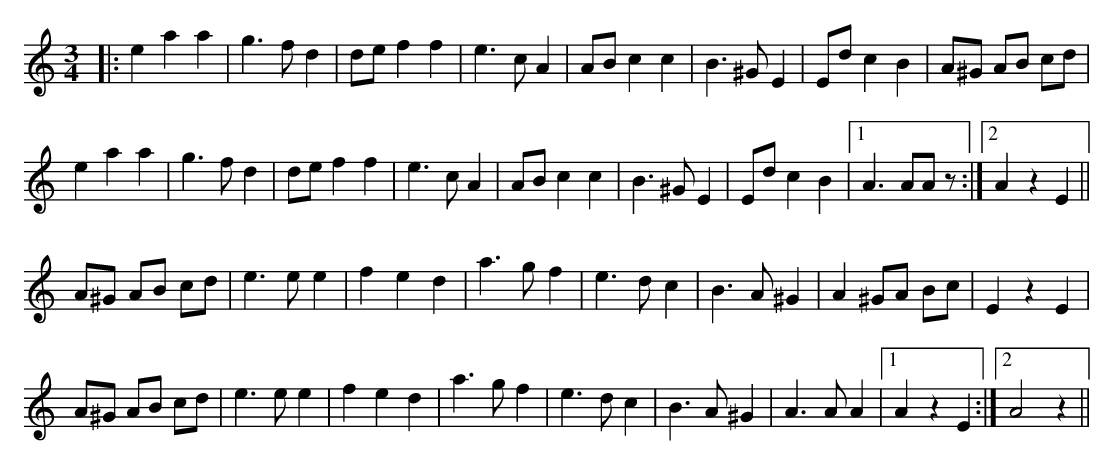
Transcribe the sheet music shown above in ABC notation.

X:1
M:3/4
K:Amin
|:e2a2a2|g3fd2|def2f2|e3cA2|ABc2c2|B3^GE2|Edc2B2|A^G AB cd|
e2a2a2|g3fd2|def2f2|e3cA2|ABc2c2|B3^GE2|Edc2B2|1 A3AAz:|2 A2z2E2||
A^G AB cd|e3ee2|f2e2d2|a3gf2|e3dc2|B3A^G2|A2^GA Bc|E2z2E2|
A^G AB cd|e3ee2|f2e2d2|a3gf2|e3dc2|B3A^G2|A3AA2|1 A2z2E2:|2 A4z2||
